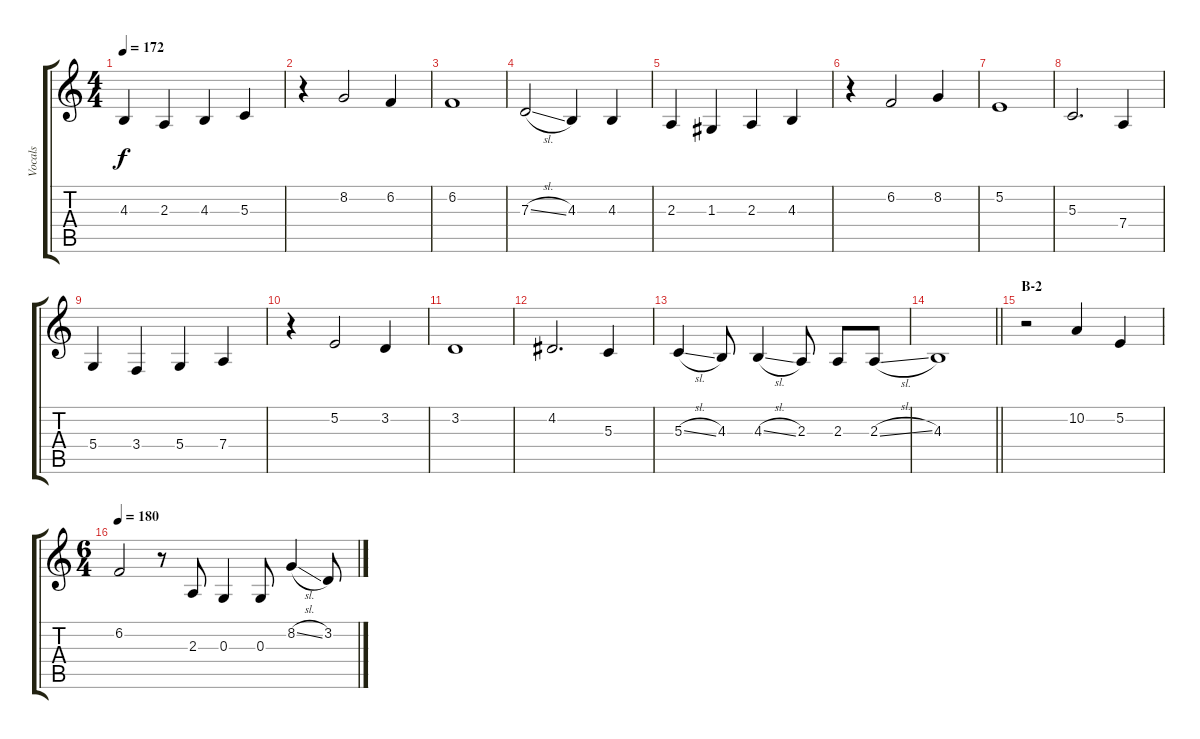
\track ("Vocals" "Vocals") {instrument voiceoohs}
\staff {score tabs}
\tuning (E4 B3 G3 D3 A2 E2) {hide}
\ts (4 4)
\tempo 172
\clef g2
\ks c
4.3.4{dy f} 2.3.4 4.3.4 5.3.4 |
r.4 8.2.2 6.2.4 |
6.2.1 |
7.3{sl}.2 4.3.4 4.3.4 |
2.3.4 1.3.4 2.3.4 4.3.4 |
r.4 6.2.2 8.2.4 |
5.2.1 |
5.3.2{d} 7.4.4 |
5.4.4 3.4.4 5.4.4 7.4.4 |
r.4 5.2.2 3.2.4 |
3.2.1 |
4.2.2{d} 5.3.4 |
5.3{sl}.4 4.3.8 4.3{sl}.4 2.3.8 2.3.8 2.3{sl}.8 |
\barLineRight lightlight
4.3.1 |
\section ("" "B-2")
r.2 10.2.4 5.2.4 |
\ts (6 4)
\tempo 180
6.2.2 r.8 2.3.8 0.3.4 0.3.8 8.2{sl}.4 3.2.8
